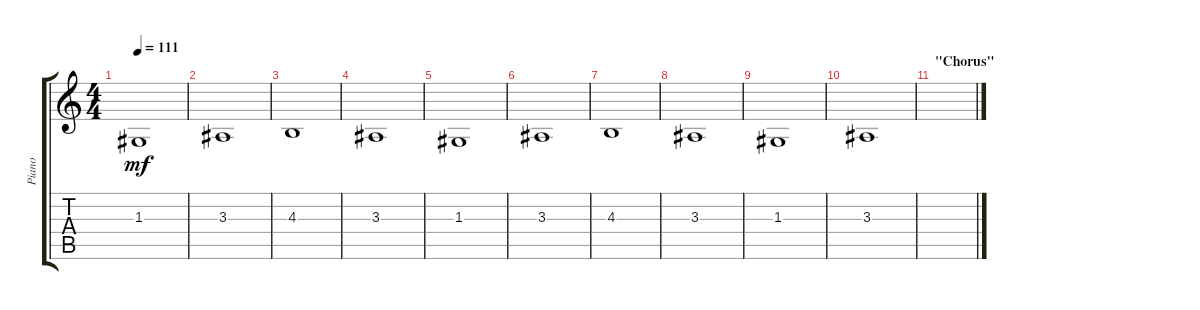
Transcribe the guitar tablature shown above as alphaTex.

\track ("Piano" "Piano") {instrument acousticgrandpiano}
\staff {score tabs}
\tuning (E4 B3 G3 D3 A2 E2) {hide}
\ts (4 4)
\tempo 111
\clef g2
\ks c
1.3.1{dy mf} |
3.3.1 |
4.3.1 |
3.3.1 |
1.3.1 |
3.3.1 |
4.3.1 |
3.3.1 |
1.3.1 |
3.3.1 |
\section ("" "\"Chorus\"")
